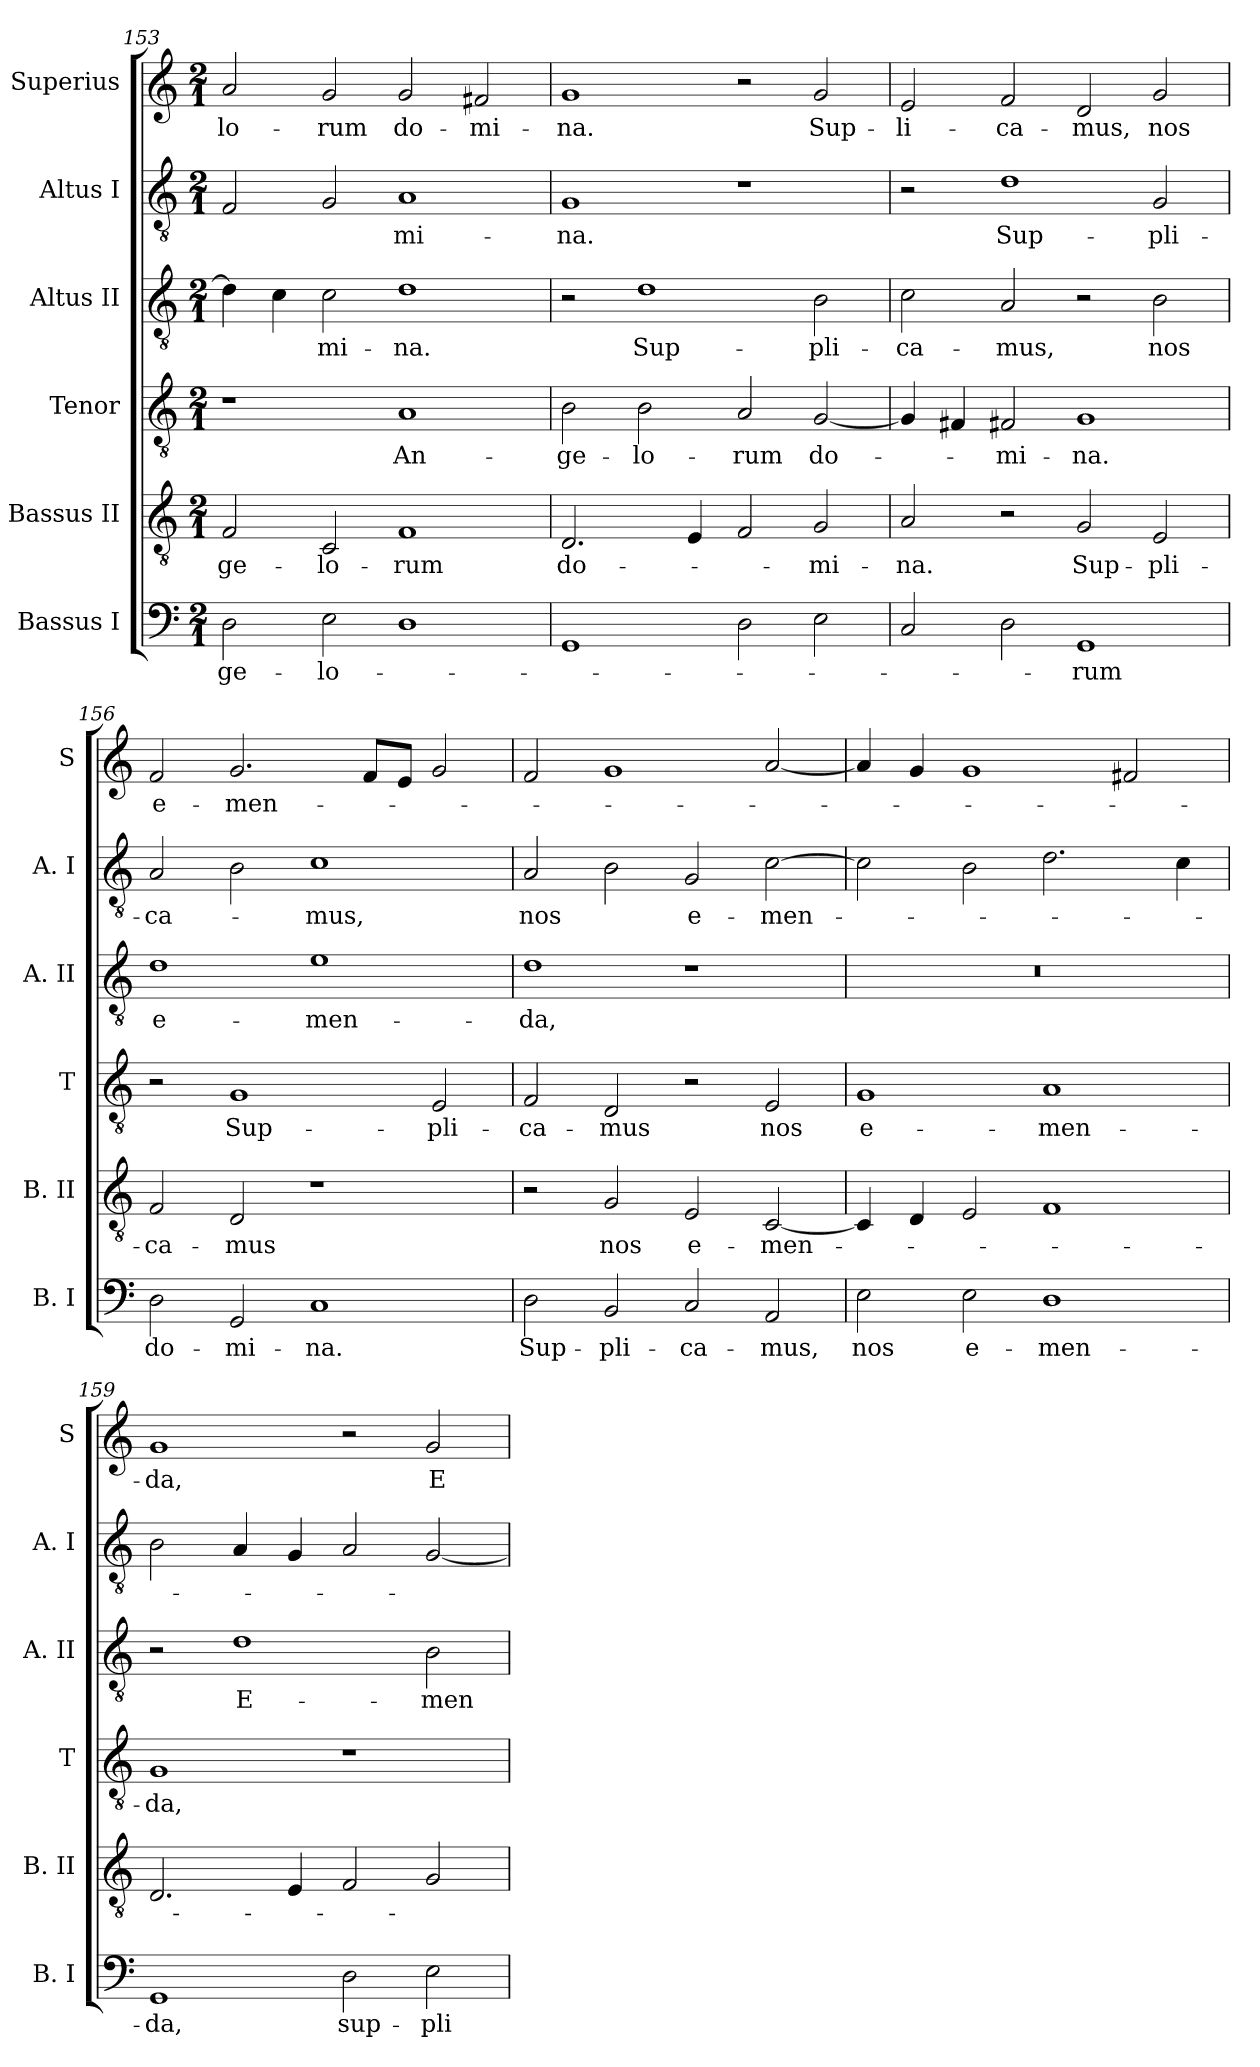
**kern	**text	**kern	**text	**kern	**text	**kern	**text	**kern	**text	**kern	**text
*part6	*part6	*part5	*part5	*part4	*part4	*part3	*part3	*part2	*part2	*part1	*part1
*staff6	*staff6	*staff5	*staff5	*staff4	*staff4	*staff3	*staff3	*staff2	*staff2	*staff1	*staff1
*I"Bassus I	*	*I"Bassus II	*	*I"Tenor	*	*I"Altus II	*	*I"Altus I	*	*I"Superius	*
*I'B. I	*	*I'B. II	*	*I'T	*	*I'A. II	*	*I'A. I	*	*I'S	*
*clefF4	*	*clefGv2	*	*clefGv2	*	*clefGv2	*	*clefGv2	*	*clefG2	*
*k[]	*	*k[]	*	*k[]	*	*k[]	*	*k[]	*	*k[]	*
*C:	*	*C:	*	*C:	*	*C:	*	*C:	*	*C:	*
*M2/1	*	*M2/1	*	*M2/1	*	*M2/1	*	*M2/1	*	*M2/1	*
=153	=153	=153	=153	=153	=153	=153	=153	=153	=153	=153	=153
2D	-ge-	2F	-ge-	1r	.	4d]	.	2F	.	2a	-lo-
.	.	.	.	.	.	4c	.	.	.	.	.
2E	-lo-	2C	-lo-	.	.	2c	-mi-	2G	.	2g	-rum
1D	.	1F	-rum	1A	An-	1d	-na.	1A	-mi-	2g	do-
.	.	.	.	.	.	.	.	.	.	2f#X	-mi-
=154	=154	=154	=154	=154	=154	=154	=154	=154	=154	=154	=154
1GG	.	2.D	do-	2B	-ge-	2r	.	1G	-na.	1g	-na.
.	.	.	.	2B	-lo-	1d	Sup-	.	.	.	.
.	.	4E	.	.	.	.	.	.	.	.	.
2D	.	2F	.	2A	-rum	.	.	1r	.	2r	.
2E	.	2G	-mi-	[2G	do-	2B	-pli-	.	.	2g	Sup-
=155	=155	=155	=155	=155	=155	=155	=155	=155	=155	=155	=155
2C	.	2A	-na.	4G]	.	2c	-ca-	2r	.	2e	-li-
.	.	.	.	4F#X	.	.	.	.	.	.	.
2D	.	2r	.	2F#X	-mi-	2A	-mus,	1d	Sup-	2f	-ca-
1GG	-rum	2G	Sup-	1G	-na.	2r	.	.	.	2d	-mus,
.	.	2E	-pli-	.	.	2B	nos	2G	-pli-	2g	nos
=156	=156	=156	=156	=156	=156	=156	=156	=156	=156	=156	=156
2D	do-	2F	-ca-	2r	.	1d	e-	2A	-ca-	2f	e-
2GG	-mi-	2D	-mus	1G	Sup-	.	.	2B	.	2.g	-men-
1C	-na.	1r	.	.	.	1e	-men-	1c	-mus,	.	.
.	.	.	.	.	.	.	.	.	.	8fL	.
.	.	.	.	.	.	.	.	.	.	8eJ	.
.	.	.	.	2E	-pli-	.	.	.	.	2g	.
=157	=157	=157	=157	=157	=157	=157	=157	=157	=157	=157	=157
2D	Sup-	2r	.	2F	-ca-	1d	-da,	2A	nos	2f	.
2BB	-pli-	2G	nos	2D	-mus	.	.	2B	.	1g	.
2C	-ca-	2E	e-	2r	.	1r	.	2G	e-	.	.
2AA	-mus,	[2C	-men-	2E	nos	.	.	[2c	-men-	[2a	.
=158	=158	=158	=158	=158	=158	=158	=158	=158	=158	=158	=158
2E	nos	4C]	.	1G	e-	0r	.	2c]	.	4a]	.
.	.	4D	.	.	.	.	.	.	.	4g	.
2E	e-	2E	.	.	.	.	.	2B	.	1g	.
1D	-men-	1F	.	1A	-men-	.	.	2.d	.	.	.
.	.	.	.	.	.	.	.	.	.	2f#X	.
.	.	.	.	.	.	.	.	4c	.	.	.
=159	=159	=159	=159	=159	=159	=159	=159	=159	=159	=159	=159
1GG	-da,	2.D	.	1G	-da,	2r	.	2B	.	1g	-da,
.	.	.	.	.	.	1d	E-	4A	.	.	.
.	.	4E	.	.	.	.	.	4G	.	.	.
2D	sup-	2F	.	1r	.	.	.	2A	.	2r	.
2E	-pli-	2G	.	.	.	2B	-men-	[2G	.	2g	E-
=	=	=	=	=	=	=	=	=	=	=	=
*-	*-	*-	*-	*-	*-	*-	*-	*-	*-	*-	*-
